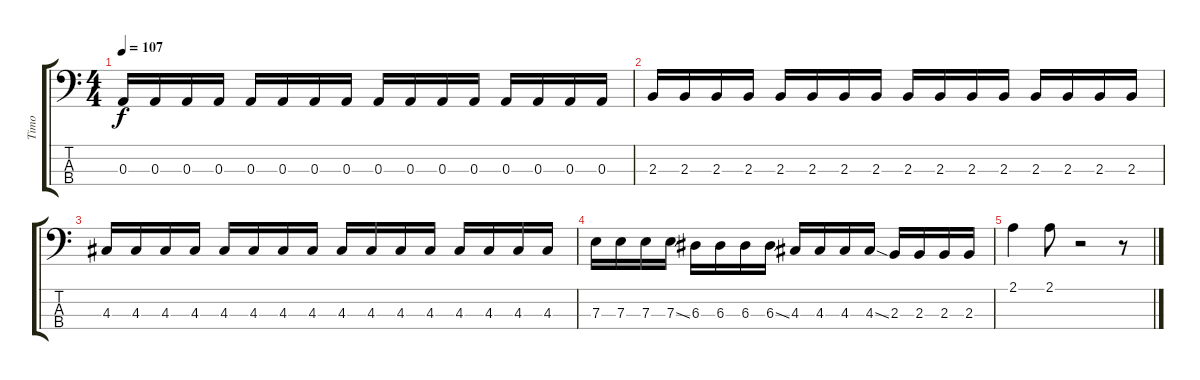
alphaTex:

\track ("Timo" "Timo") {instrument electricbasspick}
\staff {score tabs}
\tuning (G2 D2 A1 E1) {hide}
\ts (4 4)
\tempo 107
\clef f4
\ks c
0.3.16{dy f} 0.3.16 0.3.16 0.3.16 0.3.16 0.3.16 0.3.16 0.3.16 0.3.16 0.3.16 0.3.16 0.3.16 0.3.16 0.3.16 0.3.16 0.3.16 |
2.3.16 2.3.16 2.3.16 2.3.16 2.3.16 2.3.16 2.3.16 2.3.16 2.3.16 2.3.16 2.3.16 2.3.16 2.3.16 2.3.16 2.3.16 2.3.16 |
4.3.16 4.3.16 4.3.16 4.3.16 4.3.16 4.3.16 4.3.16 4.3.16 4.3.16 4.3.16 4.3.16 4.3.16 4.3.16 4.3.16 4.3.16 4.3.16 |
7.3.16 7.3.16 7.3.16 7.3{ss}.16 6.3.16 6.3.16 6.3.16 6.3{ss}.16 4.3.16 4.3.16 4.3.16 4.3{ss}.16 2.3.16 2.3.16 2.3.16 2.3.16 |
2.1.4 2.1.8 r.2 r.8
